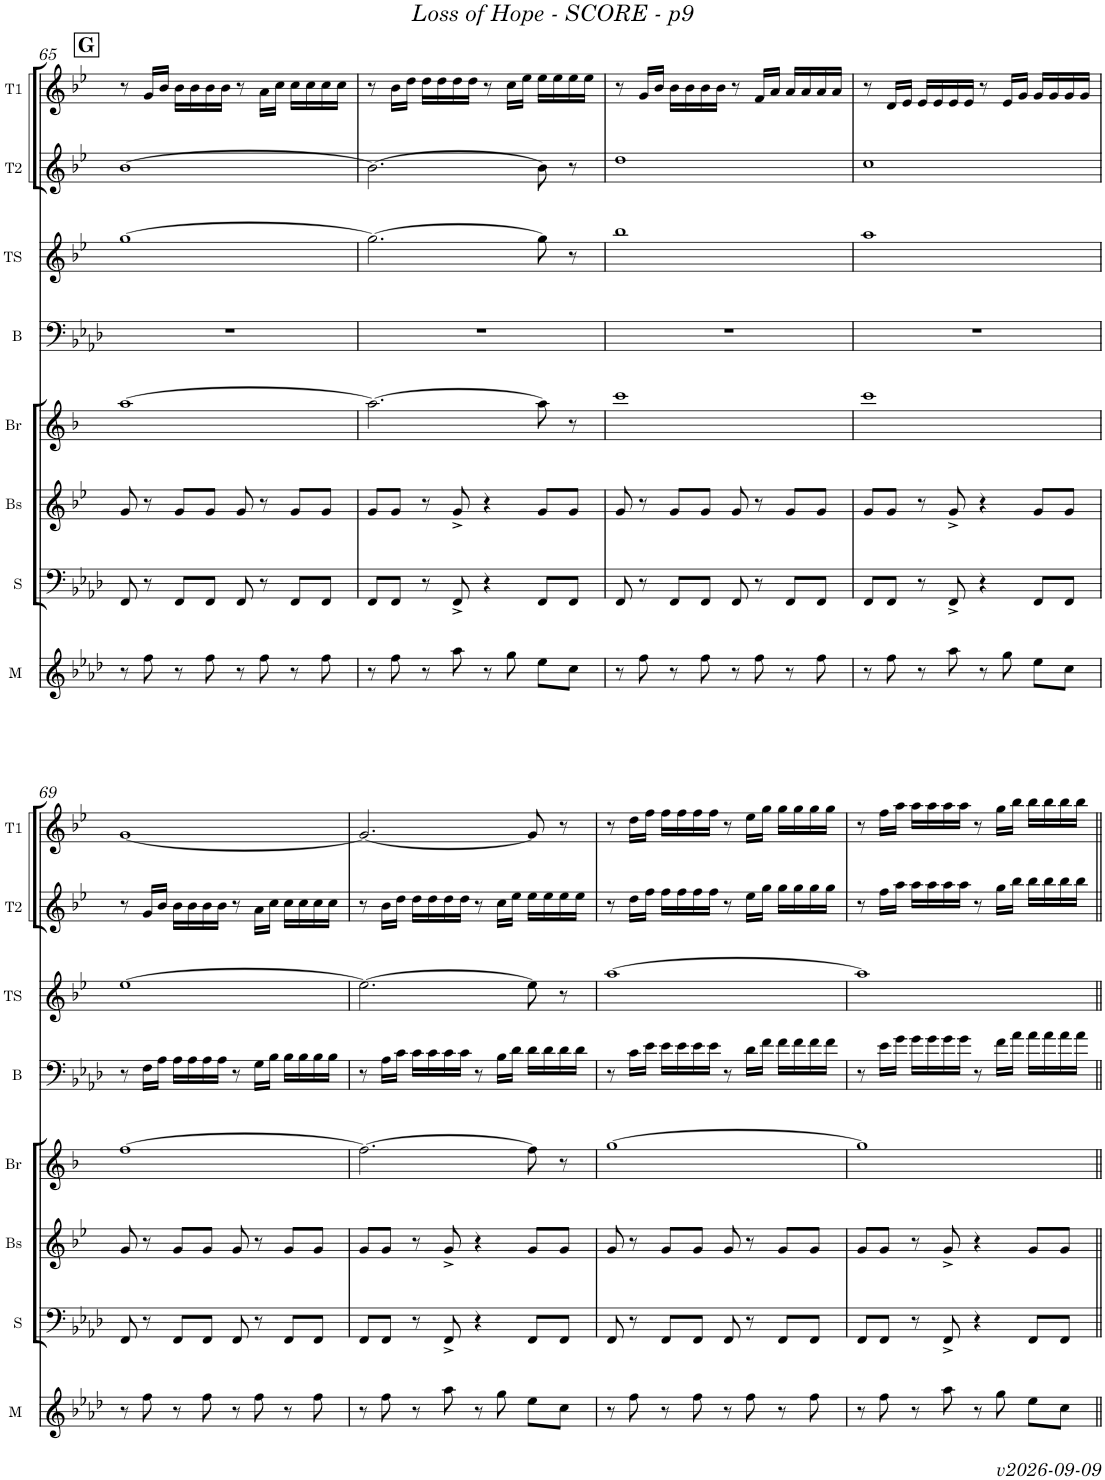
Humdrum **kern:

**kern	**kern	**kern	**kern	**kern	**kern	**kern	**kern
*part8	*part7	*part6	*part5	*part4	*part3	*part2	*part1
*staff8	*staff7	*staff6	*staff5	*staff4	*staff3	*staff2	*staff1
*I"Marimba	*I"Sousa	*I"Bass Sax	*I"Bari Sax	*I"Trombone	*I"Tenor Sax	*I"Trumpet 2	*I"Trumpet 1
*I'M	*I'S	*I'Bs	*I'Br	*	*I'TS	*I'T2	*I'T1
!!LO:PB:g=z
*clefG2	*clefF4	*clefG2	*clefG2	*clefF4	*clefG2	*clefG2	*clefG2
*	*	*Trd15c26	*Trd12c21	*	*Trd8c14	*Trd1c2	*Trd1c2
*k[b-e-a-d-]	*k[b-e-a-d-]	*k[b-e-]	*k[b-]	*k[b-e-a-d-]	*k[b-e-]	*k[b-e-]	*k[b-e-]
*M4/4	*M4/4	*M4/4	*M4/4	*M4/4	*M4/4	*M4/4	*M4/4
!!LO:REH:place=s1:a:B:cj:fs=14:t=G
=65	=65	=65	=65	=65	=65	=65	=65
8r	8FF/	8g/	[1aa	1r	[1gg	[1b-	8r
8ff\	8r	8r	.	.	.	.	16g/LL
.	.	.	.	.	.	.	16b-/JJ
8r	8FF/L	8g/L	.	.	.	.	16b-\LL
.	.	.	.	.	.	.	16b-\
8ff\	8FF/J	8g/J	.	.	.	.	16b-\
.	.	.	.	.	.	.	16b-\JJ
8r	8FF/	8g/	.	.	.	.	8r
8ff\	8r	8r	.	.	.	.	16a\LL
.	.	.	.	.	.	.	16cc\JJ
8r	8FF/L	8g/L	.	.	.	.	16cc\LL
.	.	.	.	.	.	.	16cc\
8ff\	8FF/J	8g/J	.	.	.	.	16cc\
.	.	.	.	.	.	.	16cc\JJ
=66	=66	=66	=66	=66	=66	=66	=66
8r	8FF/L	8g/L	2.aa\_	1r	2.gg\_	2.b-\_	8r
8ff\	8FF/J	8g/J	.	.	.	.	16b-\LL
.	.	.	.	.	.	.	16dd\JJ
8r	8r	8r	.	.	.	.	16dd\LL
.	.	.	.	.	.	.	16dd\
8aa-\	8FF^/	8g^/	.	.	.	.	16dd\
.	.	.	.	.	.	.	16dd\JJ
8r	4r	4r	.	.	.	.	8r
8gg\	.	.	.	.	.	.	16cc\LL
.	.	.	.	.	.	.	16ee-\JJ
8ee-\L	8FF/L	8g/L	8aa\]	.	8gg\]	8b-\]	16ee-\LL
.	.	.	.	.	.	.	16ee-\
8cc\J	8FF/J	8g/J	8r	.	8r	8r	16ee-\
.	.	.	.	.	.	.	16ee-\JJ
=67	=67	=67	=67	=67	=67	=67	=67
8r	8FF/	8g/	1ccc	1r	1bb-	1dd	8r
8ff\	8r	8r	.	.	.	.	16g/LL
.	.	.	.	.	.	.	16b-/JJ
8r	8FF/L	8g/L	.	.	.	.	16b-\LL
.	.	.	.	.	.	.	16b-\
8ff\	8FF/J	8g/J	.	.	.	.	16b-\
.	.	.	.	.	.	.	16b-\JJ
8r	8FF/	8g/	.	.	.	.	8r
8ff\	8r	8r	.	.	.	.	16f/LL
.	.	.	.	.	.	.	16a/JJ
8r	8FF/L	8g/L	.	.	.	.	16a/LL
.	.	.	.	.	.	.	16a/
8ff\	8FF/J	8g/J	.	.	.	.	16a/
.	.	.	.	.	.	.	16a/JJ
=68	=68	=68	=68	=68	=68	=68	=68
8r	8FF/L	8g/L	1ccc	1r	1aa	1cc	8r
8ff\	8FF/J	8g/J	.	.	.	.	16d/LL
.	.	.	.	.	.	.	16e-/JJ
8r	8r	8r	.	.	.	.	16e-/LL
.	.	.	.	.	.	.	16e-/
8aa-\	8FF^/	8g^/	.	.	.	.	16e-/
.	.	.	.	.	.	.	16e-/JJ
8r	4r	4r	.	.	.	.	8r
8gg\	.	.	.	.	.	.	16e-/LL
.	.	.	.	.	.	.	16g/JJ
8ee-\L	8FF/L	8g/L	.	.	.	.	16g/LL
.	.	.	.	.	.	.	16g/
8cc\J	8FF/J	8g/J	.	.	.	.	16g/
.	.	.	.	.	.	.	16g/JJ
!!LO:LB:g=z
=69	=69	=69	=69	=69	=69	=69	=69
8r	8FF/	8g/	[1ff	8r	[1ee-	8r	[1g
8ff\	8r	8r	.	16F\LL	.	16g/LL	.
.	.	.	.	16A-\JJ	.	16b-/JJ	.
8r	8FF/L	8g/L	.	16A-\LL	.	16b-\LL	.
.	.	.	.	16A-\	.	16b-\	.
8ff\	8FF/J	8g/J	.	16A-\	.	16b-\	.
.	.	.	.	16A-\JJ	.	16b-\JJ	.
8r	8FF/	8g/	.	8r	.	8r	.
8ff\	8r	8r	.	16G\LL	.	16a\LL	.
.	.	.	.	16B-\JJ	.	16cc\JJ	.
8r	8FF/L	8g/L	.	16B-\LL	.	16cc\LL	.
.	.	.	.	16B-\	.	16cc\	.
8ff\	8FF/J	8g/J	.	16B-\	.	16cc\	.
.	.	.	.	16B-\JJ	.	16cc\JJ	.
=70	=70	=70	=70	=70	=70	=70	=70
8r	8FF/L	8g/L	2.ff\_	8r	2.ee-\_	8r	2.g/_
8ff\	8FF/J	8g/J	.	16A-\LL	.	16b-\LL	.
.	.	.	.	16c\JJ	.	16dd\JJ	.
8r	8r	8r	.	16c\LL	.	16dd\LL	.
.	.	.	.	16c\	.	16dd\	.
8aa-\	8FF^/	8g^/	.	16c\	.	16dd\	.
.	.	.	.	16c\JJ	.	16dd\JJ	.
8r	4r	4r	.	8r	.	8r	.
8gg\	.	.	.	16B-\LL	.	16cc\LL	.
.	.	.	.	16d-\JJ	.	16ee-\JJ	.
8ee-\L	8FF/L	8g/L	8ff\]	16d-\LL	8ee-\]	16ee-\LL	8g/]
.	.	.	.	16d-\	.	16ee-\	.
8cc\J	8FF/J	8g/J	8r	16d-\	8r	16ee-\	8r
.	.	.	.	16d-\JJ	.	16ee-\JJ	.
=71	=71	=71	=71	=71	=71	=71	=71
8r	8FF/	8g/	[1gg	8r	[1aa	8r	8r
8ff\	8r	8r	.	16c\LL	.	16dd\LL	16dd\LL
.	.	.	.	16e-\JJ	.	16ff\JJ	16ff\JJ
8r	8FF/L	8g/L	.	16e-\LL	.	16ff\LL	16ff\LL
.	.	.	.	16e-\	.	16ff\	16ff\
8ff\	8FF/J	8g/J	.	16e-\	.	16ff\	16ff\
.	.	.	.	16e-\JJ	.	16ff\JJ	16ff\JJ
8r	8FF/	8g/	.	8r	.	8r	8r
8ff\	8r	8r	.	16d-\LL	.	16ee-\LL	16ee-\LL
.	.	.	.	16f\JJ	.	16gg\JJ	16gg\JJ
8r	8FF/L	8g/L	.	16f\LL	.	16gg\LL	16gg\LL
.	.	.	.	16f\	.	16gg\	16gg\
8ff\	8FF/J	8g/J	.	16f\	.	16gg\	16gg\
.	.	.	.	16f\JJ	.	16gg\JJ	16gg\JJ
=72	=72	=72	=72	=72	=72	=72	=72
8r	8FF/L	8g/L	1gg]	8r	1aa]	8r	8r
8ff\	8FF/J	8g/J	.	16e-\LL	.	16ff\LL	16ff\LL
.	.	.	.	16g\JJ	.	16aa\JJ	16aa\JJ
8r	8r	8r	.	16g\LL	.	16aa\LL	16aa\LL
.	.	.	.	16g\	.	16aa\	16aa\
8aa-\	8FF^/	8g^/	.	16g\	.	16aa\	16aa\
.	.	.	.	16g\JJ	.	16aa\JJ	16aa\JJ
8r	4r	4r	.	8r	.	8r	8r
8gg\	.	.	.	16f\LL	.	16gg\LL	16gg\LL
.	.	.	.	16a-\JJ	.	16bb-\JJ	16bb-\JJ
8ee-\L	8FF/L	8g/L	.	16a-\LL	.	16bb-\LL	16bb-\LL
.	.	.	.	16a-\	.	16bb-\	16bb-\
8cc\J	8FF/J	8g/J	.	16a-\	.	16bb-\	16bb-\
.	.	.	.	16a-\JJ	.	16bb-\JJ	16bb-\JJ
=||	=||	=||	=||	=||	=||	=||	=||
*-	*-	*-	*-	*-	*-	*-	*-
